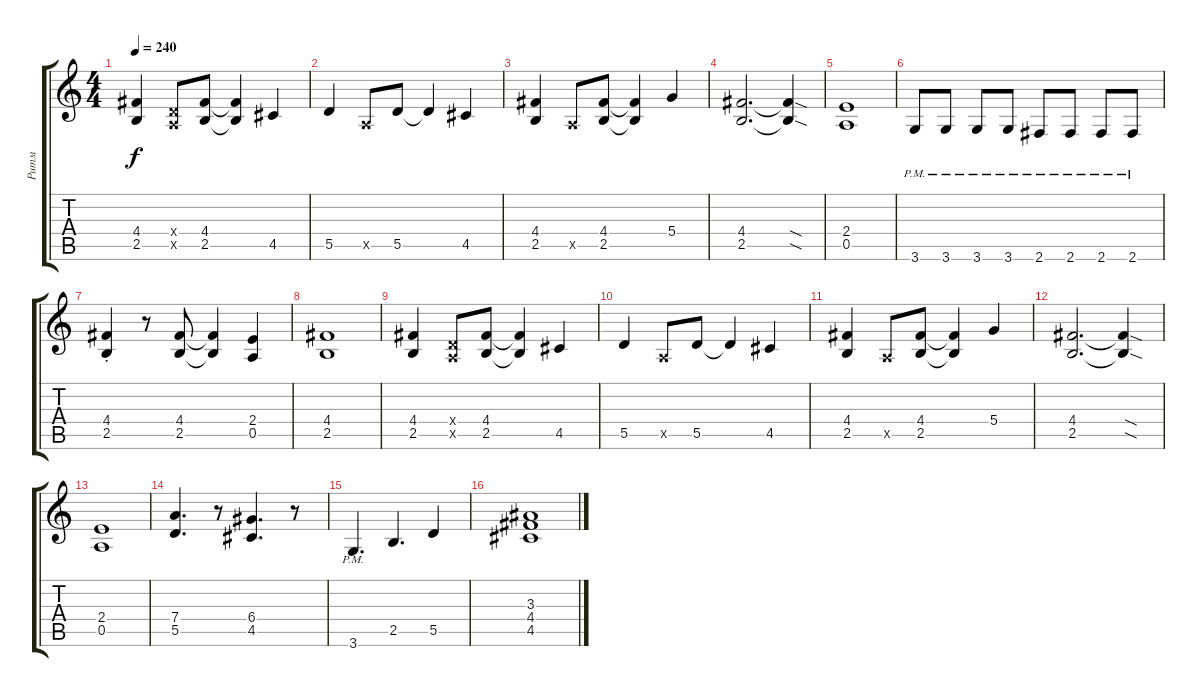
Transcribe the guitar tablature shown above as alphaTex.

\track ("Ритм" "Ритм") {instrument distortionguitar}
\staff {score tabs}
\tuning (E4 B3 G3 D3 A2 E2) {hide}
\ts (4 4)
\tempo 240
\clef g2
\ks c
(4.4 2.5).4{dy f} (0.4{x} 0.5{x}).8 (4.4 2.5).8 (4.4{t} 2.5{t}).4 4.5.4 |
5.5.4 0.5{x}.8 5.5.8 5.5{t}.4 4.5.4 |
(4.4 2.5).4 0.5{x}.8 (4.4 2.5).8 (4.4{t} 2.5{t}).4 5.4.4 |
(4.4 2.5).2{d} (4.4{sod t} 2.5{sod t}).4 |
(2.4 0.5).1 |
3.6{pm}.8 3.6{pm}.8 3.6{pm}.8 3.6{pm}.8 2.6{pm}.8 2.6{pm}.8 2.6{pm}.8 2.6{pm}.8 |
(4.4{st} 2.5{st}).4 r.8 (4.4 2.5).8 (4.4{t} 2.5{t}).4 (2.4 0.5).4 |
(4.4 2.5).1 |
(4.4 2.5).4 (0.4{x} 0.5{x}).8 (4.4 2.5).8 (4.4{t} 2.5{t}).4 4.5.4 |
5.5.4 0.5{x}.8 5.5.8 5.5{t}.4 4.5.4 |
(4.4 2.5).4 0.5{x}.8 (4.4 2.5).8 (4.4{t} 2.5{t}).4 5.4.4 |
(4.4 2.5).2{d} (4.4{sod t} 2.5{sod t}).4 |
(2.4 0.5).1 |
(7.4 5.5).4{d} r.8 (6.4 4.5).4{d} r.8 |
3.6{pm}.4{d} 2.5.4{d} 5.5.4 |
(3.3 4.4 4.5).1
